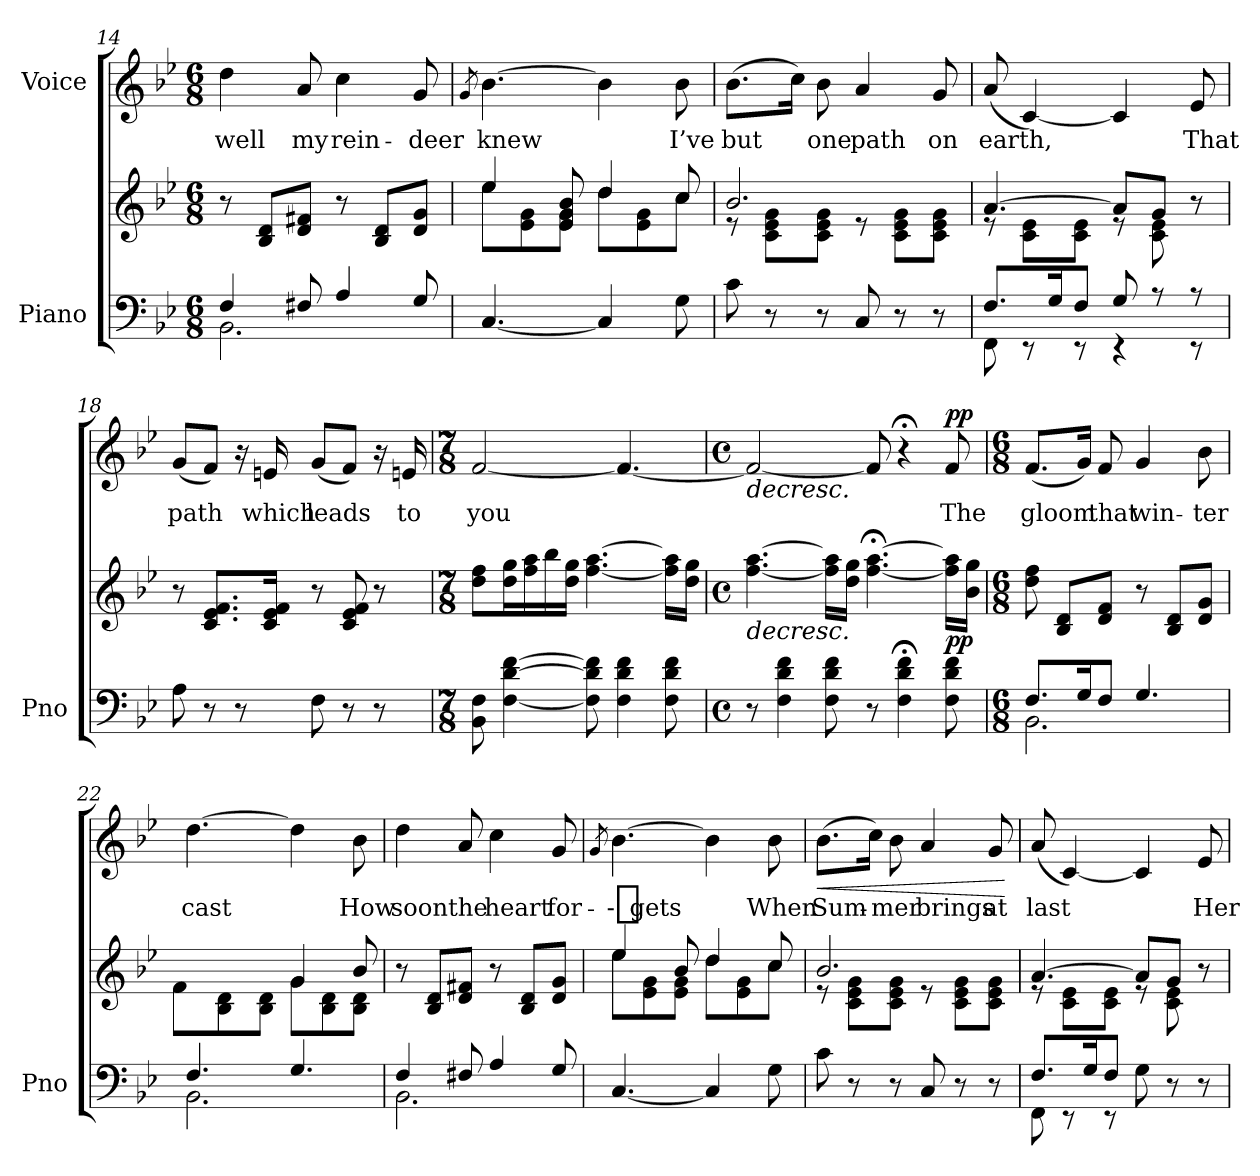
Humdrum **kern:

**kern	**kern	**dynam	**kern	**text	**dynam
*part2	*part2	*part2	*part1	*part1	*part1
*staff3	*staff2	*staff2/3	*staff1	*staff1	*staff1
*I"Piano	*	*	*I"Voice	*	*
*I'Pno	*	*	*	*	*
*clefF4	*clefG2	*	*clefG2	*	*
*k[b-e-]	*k[b-e-]	*	*k[b-e-]	*	*
*M6/8	*M6/8	*	*M6/8	*	*
=14	=14	=14	=14	=14	=14
*^	*	*	*	*	*
!	!	!	!	!	!LO:LY:b	!
4F/	2.BB-\	8r	.	4dd\	well	.
.	.	8B-/ 8d/L	.	.	.	.
!	!	!	!	!	!LO:LY:b	!
8F#X/	.	8d/ 8f#X/J	.	8a/	my	.
!	!	!	!	!	!LO:LY:b	!
4A/	.	8r	.	4cc\	rein-	.
.	.	8B-/ 8d/L	.	.	.	.
!	!	!	!	!	!LO:LY:b	!
8G/	.	8d/ 8g/J	.	8g/	-deer	.
*v	*v	*	*	*	*	*
!!LO:PB:g=z
=15	=15	=15	=15	=15	=15
.	.	.	8qg/	.	.
*	*^	*	*	*	*
!	!	!	!	!	!LO:LY:b	!
[4.C/	4ee-/	8ee-\L	.	[4.b-\	knew	.
.	.	8e-\ 8g\	.	.	.	.
.	8e-/ 8g/ 8b-/	8e-\ 8g\J	.	.	.	.
4C/]	4dd/	8dd\L	.	4b-\]	.	.
.	.	8e-\ 8g\	.	.	.	.
!	!	!	!	!	!LO:LY:b	!
8G\	8cc/	8cc\J	.	8b-\	I’ve	.
=16	=16	=16	=16	=16	=16	=16
!	!	!	!	!	!LO:LY:b	!
8c\	2.b-/	8re	.	(>8.b-\L	but	.
8r	.	8c\ 8e-\ 8g\L	.	.	.	.
.	.	.	.	16cc\Jk)	.	.
!	!	!	!	!	!LO:LY:b	!
8r	.	8c\ 8e-\ 8g\J	.	8b-\	one	.
!	!	!	!	!	!LO:LY:b	!
8C/	.	8re	.	4a/	path	.
8r	.	8c\ 8e-\ 8g\L	.	.	.	.
!	!	!	!	!	!LO:LY:b	!
8r	.	8c\ 8e-\ 8g\J	.	8g/	on	.
!!LO:LB:g=z
=17	=17	=17	=17	=17	=17	=17
*^	*	*	*	*	*	*
!	!	!	!	!	!	!LO:LY:b	!
8.F/L	8FF\	[4.a/	8re	.	(<8a/	earth,	.
.	8r	.	8c\ 8e-\L	.	[4c/)	.	.
16G/K	.	.	.	.	.	.	.
8F/J	8r	.	8c\ 8e-\J	.	.	.	.
8G/	4r	8a/L]	8re	.	4c/]	.	.
8r	.	8g/J	8c\ 8e-\	.	.	.	.
!	!	!	!	!	!	!LO:LY:b	!
8r	8r	8r	8ryy	.	8e-/	That	.
=18	=18	=18	=18	=18	=18	=18	=18
!	!	!	!	!	!	!LO:LY:b	!
*v	*v	*	*	*	*	*	*
*	*v	*v	*	*	*	*
8A\	8r	.	(<8g/L	path	.
8r	8.c/ 8.e-/ 8.f/L	.	8f/J)	.	.
8r	.	.	16r	.	.
!	!	!	!	!LO:LY:b	!
.	16c/ 16e-/ 16f/Jk	.	16en/	which	.
!	!	!	!	!LO:LY:b	!
8F\	8r	.	(<8g/L	leads	.
8r	8c/ 8e-/ 8f/	.	8f/J)	.	.
8r	8r	.	16r	.	.
!	!	!	!	!LO:LY:b	!
.	.	.	16en/	to	.
!!LO:LB:g=z
=19	=19	=19	=19	=19	=19
*M7/8	*M7/8	*	*M7/8	*	*
!	!	!	!	!LO:LY:b	!
8BB-\ 8F\	8dd\ 8ff\L	.	[2f/	you	.
[4F\ [4d\ [4f\	16dd\ 16gg\L	.	.	.	.
.	16ff\ 16aa\	.	.	.	.
.	16bb-\	.	.	.	.
.	16dd\ 16gg\JJ	.	.	.	.
8F\] 8d\] 8f\]	[4.ff\ [4.aa\	.	.	.	.
4F\ 4d\ 4f\	.	.	4.f/_	.	.
8F\ 8d\ 8f\	16ff\] 16aa\]LL	.	.	.	.
.	16dd\ 16gg\JJ	.	.	.	.
=20	=20	=20	=20	=20	=20
*M4/4	*M4/4	*	*M4/4	*	*
*met(c)	*met(c)	*	*met(c)	*	*
!	!	!LO:HP:b	!	!	!LO:HP:b
8r	[4.ff\ [4.aa\	>	2f/_	.	>
4F\ 4d\ 4f\	.	.	.	.	.
8F\ 8d\ 8f\	16ff\] 16aa\]LL	.	.	.	.
.	16dd\ 16gg\JJ	.	.	.	.
8r	[4.ff\;< [4.aa\;<	.	8f/]	.	.
4F\;< 4d\;< 4f\;<	.	.	4r;<	.	.
*	*	*	*MM92	*	*
!	!	!LO:DY:b	!	!LO:LY:b	!LO:DY:a
8F\ 8d\ 8f\	16ff\] 16aa\]LL	pp	8f/	The	pp
.	16b-\ 16gg\JJ	.	.	.	.
.	.	]	.	.	]
!!LO:LB:g=z
=21	=21	=21	=21	=21	=21
*M6/8	*M6/8	*	*M6/8	*	*
*^	*	*	*	*	*
!	!	!	!	!	!LO:LY:b	!
8.F/L	2.BB-\	8dd\ 8ff\	.	(<8.f/L	gloom	.
.	.	8B-/ 8d/L	.	.	.	.
16G/K	.	.	.	16g/Jk)	.	.
!	!	!	!	!	!LO:LY:b	!
8F/J	.	8d/ 8f/J	.	8f/	that	.
!	!	!	!	!	!LO:LY:b	!
4.G/	.	8r	.	4g/	win-	.
.	.	8B-/ 8d/L	.	.	.	.
!	!	!	!	!	!LO:LY:b	!
.	.	8d/ 8g/J	.	8b-\	-ter	.
=22	=22	=22	=22	=22	=22	=22
*	*	*^	*	*	*	*
!	!	!	!	!	!	!LO:LY:b	!
4.F/	2.BB-\	8.f/Lyy	8f\L	.	[4.dd\	cast	.
.	.	.	8B-\ 8d\	.	.	.	.
.	.	16g/K	.	.	.	.	.
.	.	8f/J	8B-\ 8d\J	.	.	.	.
4.G/	.	4g/	8g\L	.	4dd\]	.	.
.	.	.	8B-\ 8d\	.	.	.	.
!	!	!	!	!	!	!LO:LY:b	!
.	.	8b-/	8B-\ 8d\J	.	8b-\	How	.
=23	=23	=23	=23	=23	=23	=23	=23
!	!	!	!	!	!	!LO:LY:b	!
*	*	*v	*v	*	*	*	*
4F/	2.BB-\	8r	.	4dd\	soon	.
.	.	8B-/ 8d/L	.	.	.	.
!	!	!	!	!	!LO:LY:b	!
8F#X/	.	8d/ 8f#X/J	.	8a/	the	.
!	!	!	!	!	!LO:LY:b	!
4A/	.	8r	.	4cc\	heart	.
.	.	8B-/ 8d/L	.	.	.	.
!	!	!	!	!	!LO:LY:b	!
8G/	.	8d/ 8g/J	.	8g/	for-	.
*v	*v	*	*	*	*	*
!!LO:PB:g=z
=24	=24	=24	=24	=24	=24
.	.	.	8qg/	.	.
*	*^	*	*	*	*
!	!	!	!	!	!LO:LY:b	!
[4.C/	4ee-/	8ee-\L	.	[4.b-\	-- gets	.
.	.	8e-\ 8g\	.	.	.	.
.	8b-/	8e-\ 8g\J	.	.	.	.
4C/]	4dd/	8dd\L	.	4b-\]	.	.
.	.	8e-\ 8g\	.	.	.	.
!	!	!	!	!	!LO:LY:b	!
8G\	8cc/	8cc\J	.	8b-\	When	.
=25	=25	=25	=25	=25	=25	=25
!	!	!	!	!	!LO:LY:b	!LO:HP:b
8c\	2.b-/	8re	.	(>8.b-\L	Sum-	<
8r	.	8c\ 8e-\ 8g\L	.	.	.	.
.	.	.	.	16cc\Jk)	.	.
!	!	!	!	!	!LO:LY:b	!
8r	.	8c\ 8e-\ 8g\J	.	8b-\	-mer	.
!	!	!	!	!	!LO:LY:b	!
8C/	.	8re	.	4a/	brings	.
8r	.	8c\ 8e-\ 8g\L	.	.	.	.
!	!	!	!	!	!LO:LY:b	!
8r	.	8c\ 8e-\ 8g\J	.	8g/	at	.
*	*v	*v	*	*	*	*
.	.	.	.	.	[
!!LO:LB:g=z
=26	=26	=26	=26	=26	=26
*^	*^	*	*	*	*
!	!	!	!	!	!	!LO:LY:b	!
8.F/L	8FF\	[4.a/	8re	.	(<8a/	last	.
.	8r	.	8c\ 8e-\L	.	[4c/)	.	.
16G/K	.	.	.	.	.	.	.
8F/J	8r	.	8c\ 8e-\J	.	.	.	.
8G\	4.ryy	8a/L]	8re	.	4c/]	.	.
8r	.	8g/J	8c\ 8e-\	.	.	.	.
!	!	!	!	!	!	!LO:LY:b	!
8r	.	8r	8ryy	.	8e-/	Her	.
*v	*v	*	*	*	*	*	*
*	*v	*v	*	*	*	*
=	=	=	=	=	=
*-	*-	*-	*-	*-	*-
